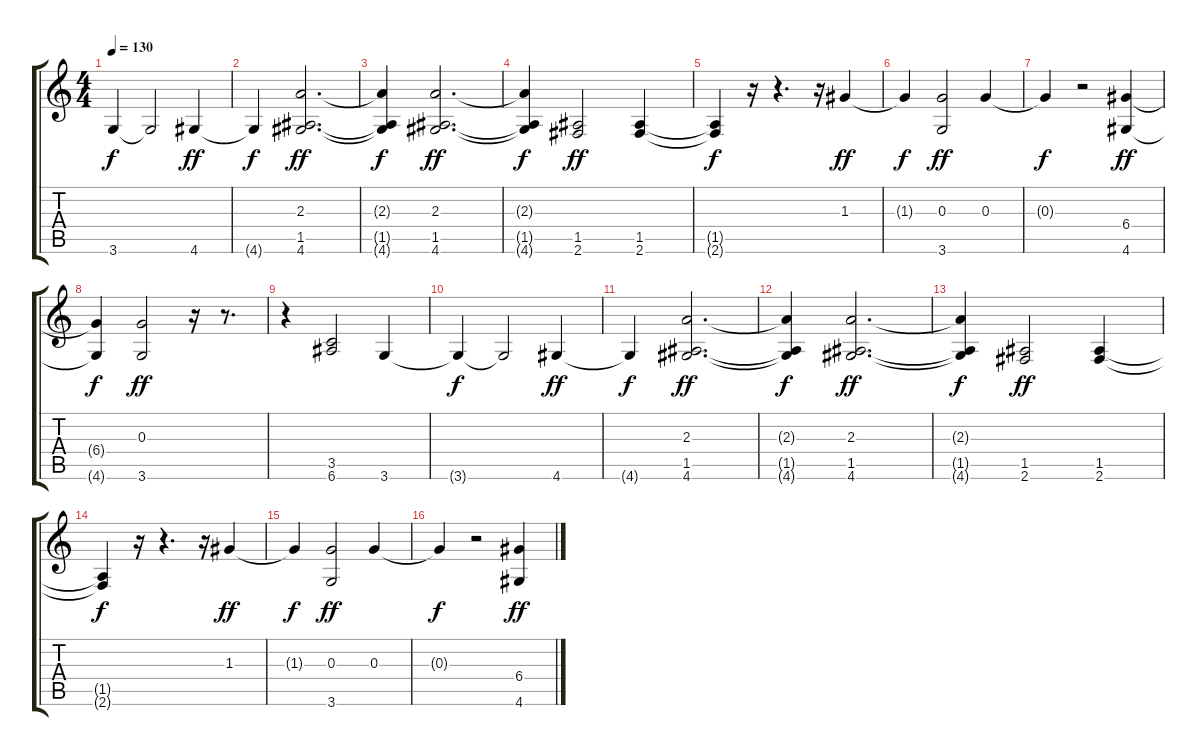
\track "" {instrument distortionguitar}
\staff {score tabs}
\tuning (E4 B3 G3 D3 A2 E2) {hide}
\ts (4 4)
\tempo 130
\clef g2
\ks c
3.6{t}.4{dy f} 3.6{t}.2 4.6.4{dy ff} |
4.6{t}.4{dy f} (2.3 1.5 4.6).2{d dy ff} |
(2.3{t} 1.5{t} 4.6{t}).4{dy f} (2.3 1.5 4.6).2{d dy ff} |
(2.3{t} 1.5{t} 4.6{t}).4{dy f} (1.5 2.6).2{dy ff} (1.5 2.6).4 |
(1.5{t} 2.6{t}).4{dy f} r.16 r.4{d} r.16 1.3.4{dy ff} |
1.3{t}.4{dy f} (0.3 3.6).2{dy ff} 0.3.4 |
0.3{t}.4{dy f} r.2 (6.4 4.6).4{dy ff} |
(6.4{t} 4.6{t}).4{dy f} (0.3 3.6).2{dy ff} r.16 r.8{d} |
r.4 (3.5 6.6).2 3.6.4 |
3.6{t}.4{dy f} 3.6{t}.2 4.6.4{dy ff} |
4.6{t}.4{dy f} (2.3 1.5 4.6).2{d dy ff} |
(2.3{t} 1.5{t} 4.6{t}).4{dy f} (2.3 1.5 4.6).2{d dy ff} |
(2.3{t} 1.5{t} 4.6{t}).4{dy f} (1.5 2.6).2{dy ff} (1.5 2.6).4 |
(1.5{t} 2.6{t}).4{dy f} r.16 r.4{d} r.16 1.3.4{dy ff} |
1.3{t}.4{dy f} (0.3 3.6).2{dy ff} 0.3.4 |
0.3{t}.4{dy f} r.2 (6.4 4.6).4{dy ff}
